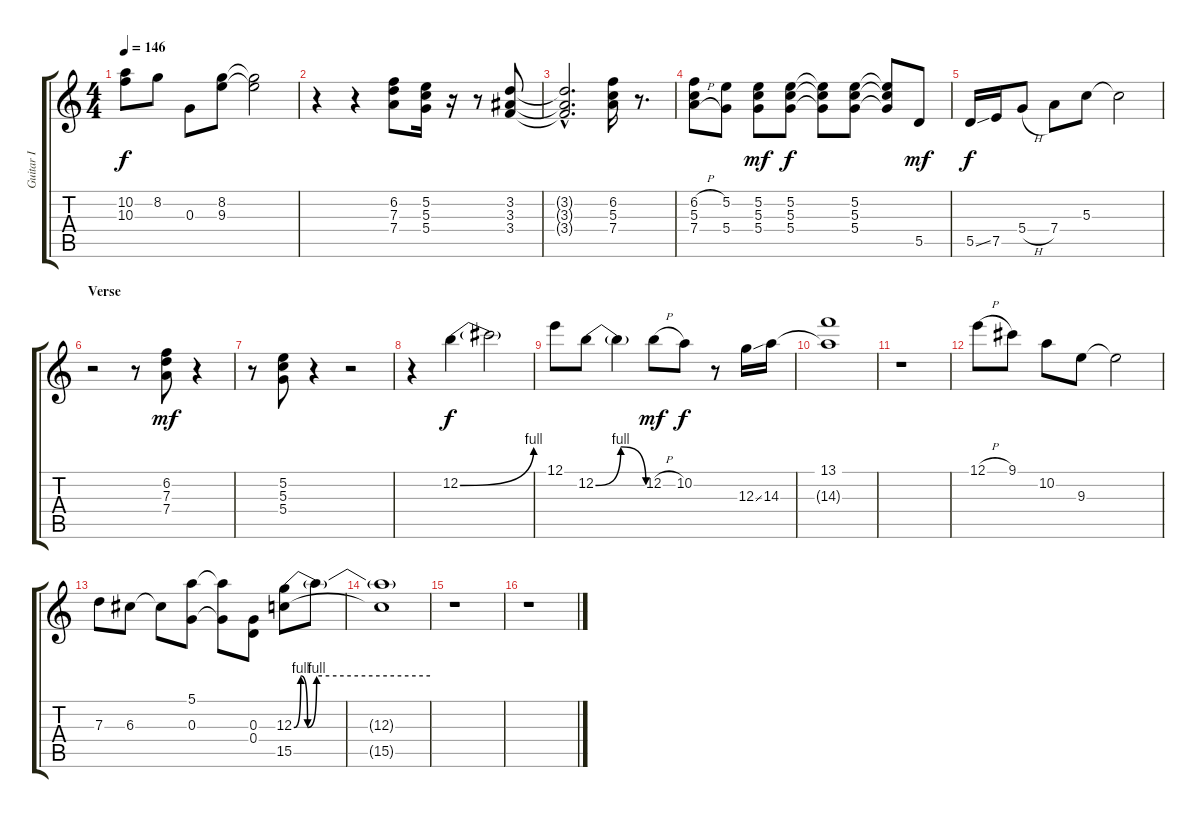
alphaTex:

\track ("Guitar I" "Guitar I") {instrument overdrivenguitar}
\staff {score tabs}
\tuning (E4 B3 G3 D3 A2 E2) {hide}
\ts (4 4)
\tempo 146
\clef g2
\ks c
(10.2 10.3).8{dy f} 8.2.8 0.3.8 (8.2 9.3).8 (8.2{t} 9.3{t}).2 |
r.4 r.4 (6.2 7.3 7.4).8 (5.2 5.3 5.4).16 r.16 r.8 (3.2 3.3 3.4).8 |
(3.2{hac t} 3.3{hac t} 3.4{hac t}).2{d} (6.2 5.3 7.4).16 r.8{d} |
(6.2{h} 5.3 7.4{h}).8 (5.2 5.4).8 (5.2 5.3 5.4).8{dy mf} (5.2 5.3 5.4).8{dy f} (5.2{t} 5.3{t} 5.4{t}).8 (5.2 5.3 5.4).8 (5.2{t} 5.3{t} 5.4{t}).8 5.5.8{dy mf} |
5.5{ss}.16{dy f} 7.5.16 5.4{h}.8 7.4.8 5.3.8 5.3{t}.2 |
\section ("" "Verse")
r.2 r.8 (6.2 7.3 7.4).8{dy mf} r.4 |
r.8 (5.2 5.3 5.4).8 r.4 r.2 |
r.4 12.2{be (bend 0 0 60 4)}.4{dy f} 12.2{t}.2 |
12.1.8 12.2{be (bendrelease 0 0 20 4 50 4 60 0)}.8 12.2{t}.4 12.2{h}.8{dy mf} 10.2.8{dy f} r.8 12.3{ss}.16 14.3.16 |
(13.1 14.3{t}).1 |
r.1 |
12.1{h}.8 9.1.8 10.2.8 9.3.8 9.3{t}.2 |
7.3.8 6.3.8 6.3{t}.8 (5.1 0.3).8 (5.1{t} 0.3{t}).8 (0.3 0.4).8 (12.3{be (custom 0 0 3 4 6 0 10 4 60 4)} 15.5).8 12.3{t}.8 |
(12.3{t} 15.5{t}).1 |
r.1 |
r.1
